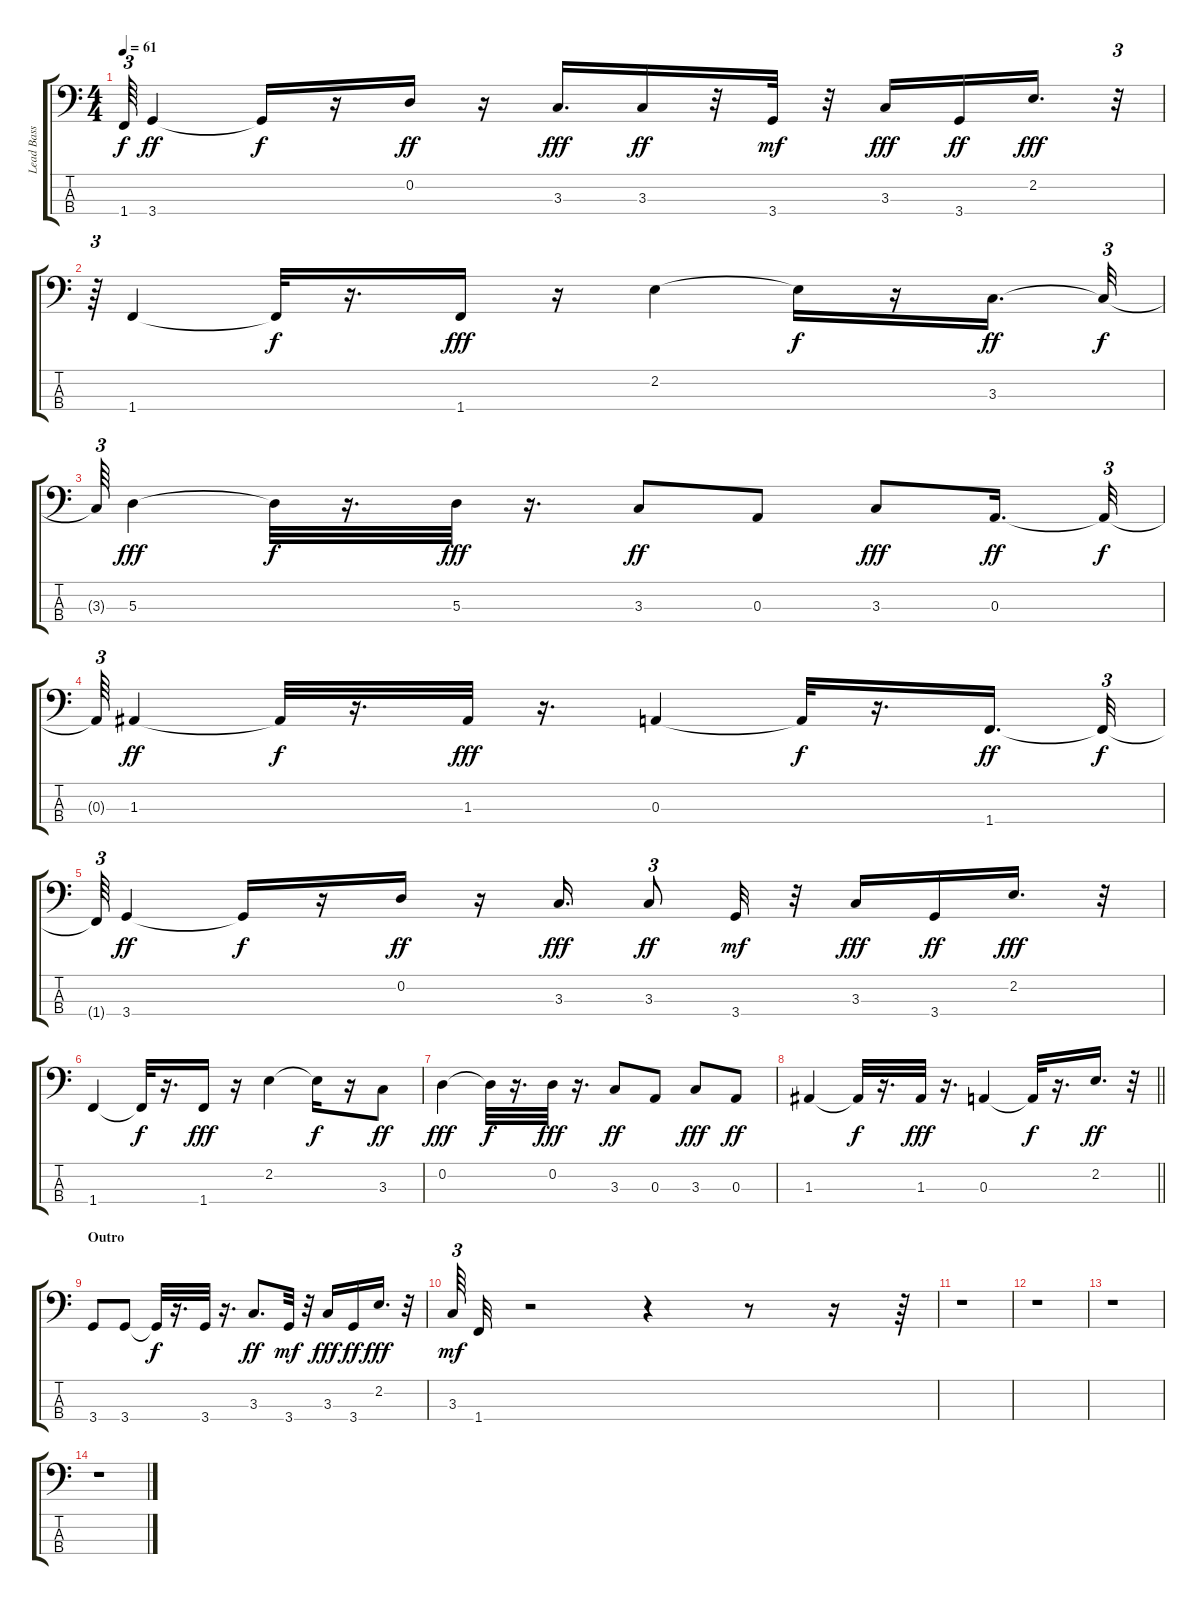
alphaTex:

\track ("Lead Bass" "Lead Bass") {instrument fretlessbass}
\staff {score tabs}
\tuning (G2 D2 A1 E1) {hide}
\ts (4 4)
\tempo 61
\clef f4
\ks c
1.4{t}.64{tu (3 2) dy f} 3.4.4{dy ff} 3.4{t}.16{dy f} r.16 0.2.16{dy ff} r.16 3.3.16{d dy fff} 3.3.16{dy ff} r.32 3.4.32{dy mf} r.32 3.3.16{dy fff} 3.4.16{dy ff} 2.2.16{d dy fff} r.32{tu (3 2)} |
r.64{tu (3 2)} 1.4.4 1.4{t}.32{dy f} r.16{d} 1.4.16{dy fff} r.16 2.2.4 2.2{t}.16{dy f} r.16 3.3.16{d dy ff} 3.3{t}.32{tu (3 2) dy f} |
3.3{t}.64{tu (3 2)} 5.3.4{dy fff} 5.3{t}.32{dy f} r.16{d} 5.3.32{dy fff} r.16{d} 3.3.8{dy ff} 0.3.8 3.3.8{dy fff} 0.3.16{d dy ff} 0.3{t}.32{tu (3 2) dy f} |
0.3{t}.64{tu (3 2)} 1.3.4{dy ff} 1.3{t}.32{dy f} r.16{d} 1.3.32{dy fff} r.16{d} 0.3.4 0.3{t}.32{dy f} r.16{d} 1.4.16{d dy ff} 1.4{t}.32{tu (3 2) dy f} |
1.4{t}.64{tu (3 2)} 3.4.4{dy ff} 3.4{t}.16{dy f} r.16 0.2.16{dy ff} r.16 3.3.16{d dy fff} 3.3.8{tu (3 2) dy ff} 3.4.32{dy mf} r.32 3.3.16{dy fff} 3.4.16{dy ff} 2.2.16{d dy fff} r.32 |
1.4.4 1.4{t}.32{dy f} r.16{d} 1.4.16{dy fff} r.16 2.2.4 2.2{t}.16{dy f} r.16 3.3.8{dy ff} |
0.2.4{dy fff} 0.2{t}.32{dy f} r.16{d} 0.2.32{dy fff} r.16{d} 3.3.8{dy ff} 0.3.8 3.3.8{dy fff} 0.3.8{dy ff} |
\barLineRight lightlight
1.3.4 1.3{t}.32{dy f} r.16{d} 1.3.32{dy fff} r.16{d} 0.3.4 0.3{t}.32{dy f} r.16{d} 2.2.16{d dy ff} r.32 |
\section ("" "Outro")
3.4.8 3.4.8 3.4{t}.32{dy f} r.16{d} 3.4.32 r.16{d} 3.3.8{d dy ff} 3.4.32{dy mf} r.32 3.3.16{dy fff} 3.4.16{dy ff} 2.2.16{d dy fff} r.32 |
3.3.64{tu (3 2) dy mf instrument fretlessbass} 1.4.32 r.2 r.4 r.8 r.16 r.64 |
r.1 |
r.1 |
r.1 |
r.1
